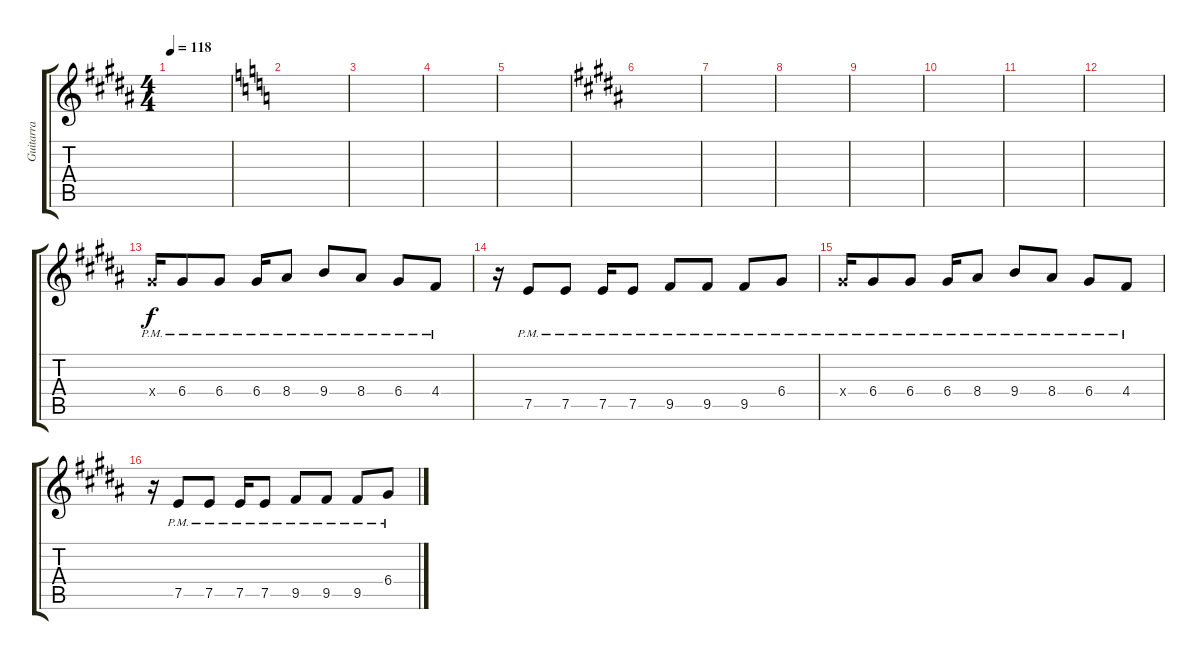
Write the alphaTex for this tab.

\track ("Guitarra" "Guitarra") {instrument electricguitarmuted}
\staff {score tabs}
\tuning (E4 B3 G3 D3 A2 E2) {hide}
\ts (4 4)
\tempo 118
\clef g2
\ks b
|
\ks c
|
|
|
|
\ks b
|
|
|
|
|
|
|
6.4{pm x}.16 6.4{pm}.8 6.4{pm}.8 6.4{pm}.16 8.4{pm}.8 9.4{pm}.8 8.4{pm}.8 6.4{pm}.8 4.4{pm}.8 |
r.16 7.5{pm}.8 7.5{pm}.8 7.5{pm}.16 7.5{pm}.8 9.5{pm}.8 9.5{pm}.8 9.5{pm}.8 6.4{pm}.8 |
6.4{pm x}.16 6.4{pm}.8 6.4{pm}.8 6.4{pm}.16 8.4{pm}.8 9.4{pm}.8 8.4{pm}.8 6.4{pm}.8 4.4{pm}.8 |
r.16 7.5{pm}.8 7.5{pm}.8 7.5{pm}.16 7.5{pm}.8 9.5{pm}.8 9.5{pm}.8 9.5{pm}.8 6.4{pm}.8
